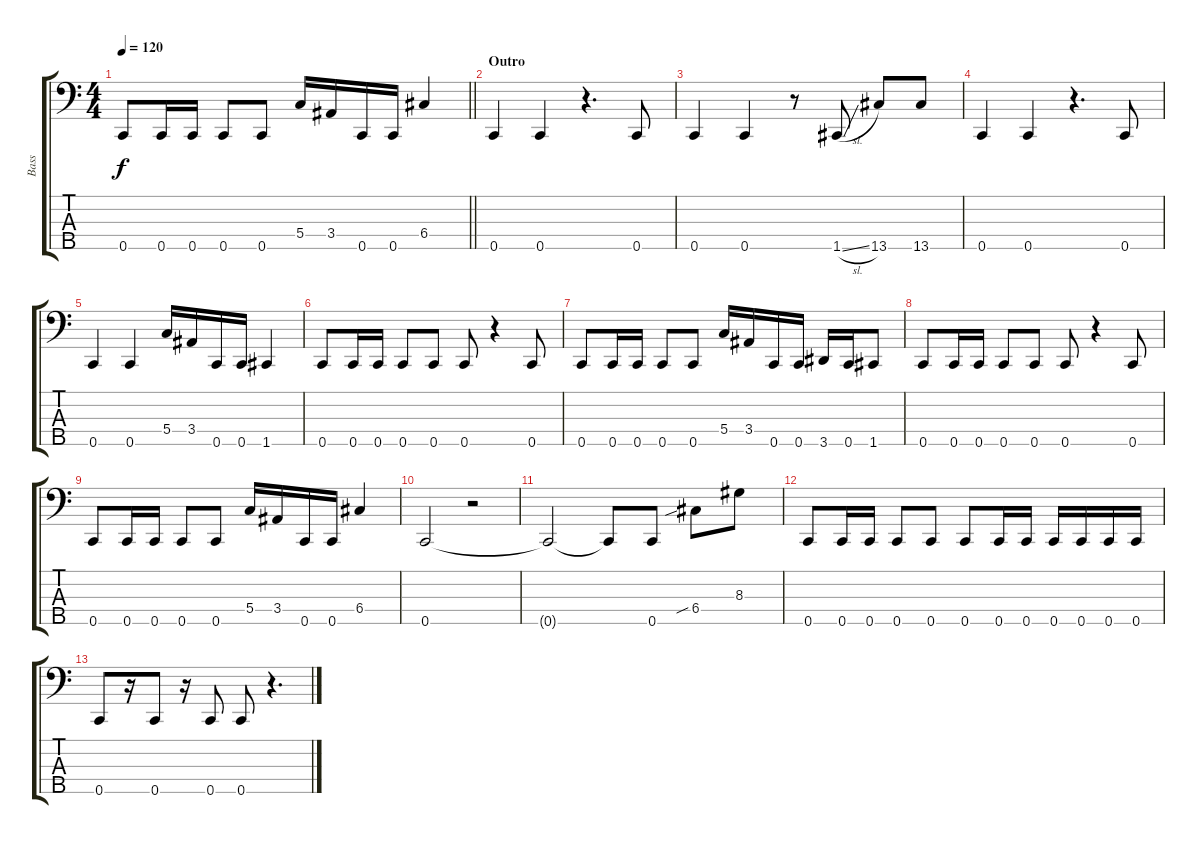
\track ("Bass" "Bass") {instrument electricbasspick}
\staff {score tabs}
\tuning (Bb2 F2 C2 G1 C1) {hide}
\ts (4 4)
\tempo 120
\clef f4
\barLineRight lightlight
\ks c
0.5.8{dy f} 0.5.16 0.5.16 0.5.8 0.5.8 5.4.16 3.4.16 0.5.16 0.5.16 6.4.4 |
\section ("" "Outro")
0.5.4 0.5.4 r.4{d} 0.5.8 |
0.5.4 0.5.4 r.8 1.5{sl}.8 13.5.8 13.5.8 |
0.5.4 0.5.4 r.4{d} 0.5.8 |
0.5.4 0.5.4 5.4.16 3.4.16 0.5.16 0.5.16 1.5.4 |
0.5.8 0.5.16 0.5.16 0.5.8 0.5.8 0.5.8 r.4 0.5.8 |
0.5.8 0.5.16 0.5.16 0.5.8 0.5.8 5.4.16 3.4.16 0.5.16 0.5.16 3.5.16 0.5.16 1.5.8 |
0.5.8 0.5.16 0.5.16 0.5.8 0.5.8 0.5.8 r.4 0.5.8 |
0.5.8 0.5.16 0.5.16 0.5.8 0.5.8 5.4.16 3.4.16 0.5.16 0.5.16 6.4.4 |
0.5.2 r.2 |
0.5{t}.2 0.5{t}.8 0.5.8 6.4{sib}.8 8.3.8 |
0.5.8 0.5.16 0.5.16 0.5.8 0.5.8 0.5.8 0.5.16 0.5.16 0.5.16 0.5.16 0.5.16 0.5.16 |
0.5.8 r.16 0.5.8 r.16 0.5.8 0.5.8 r.4{d}
